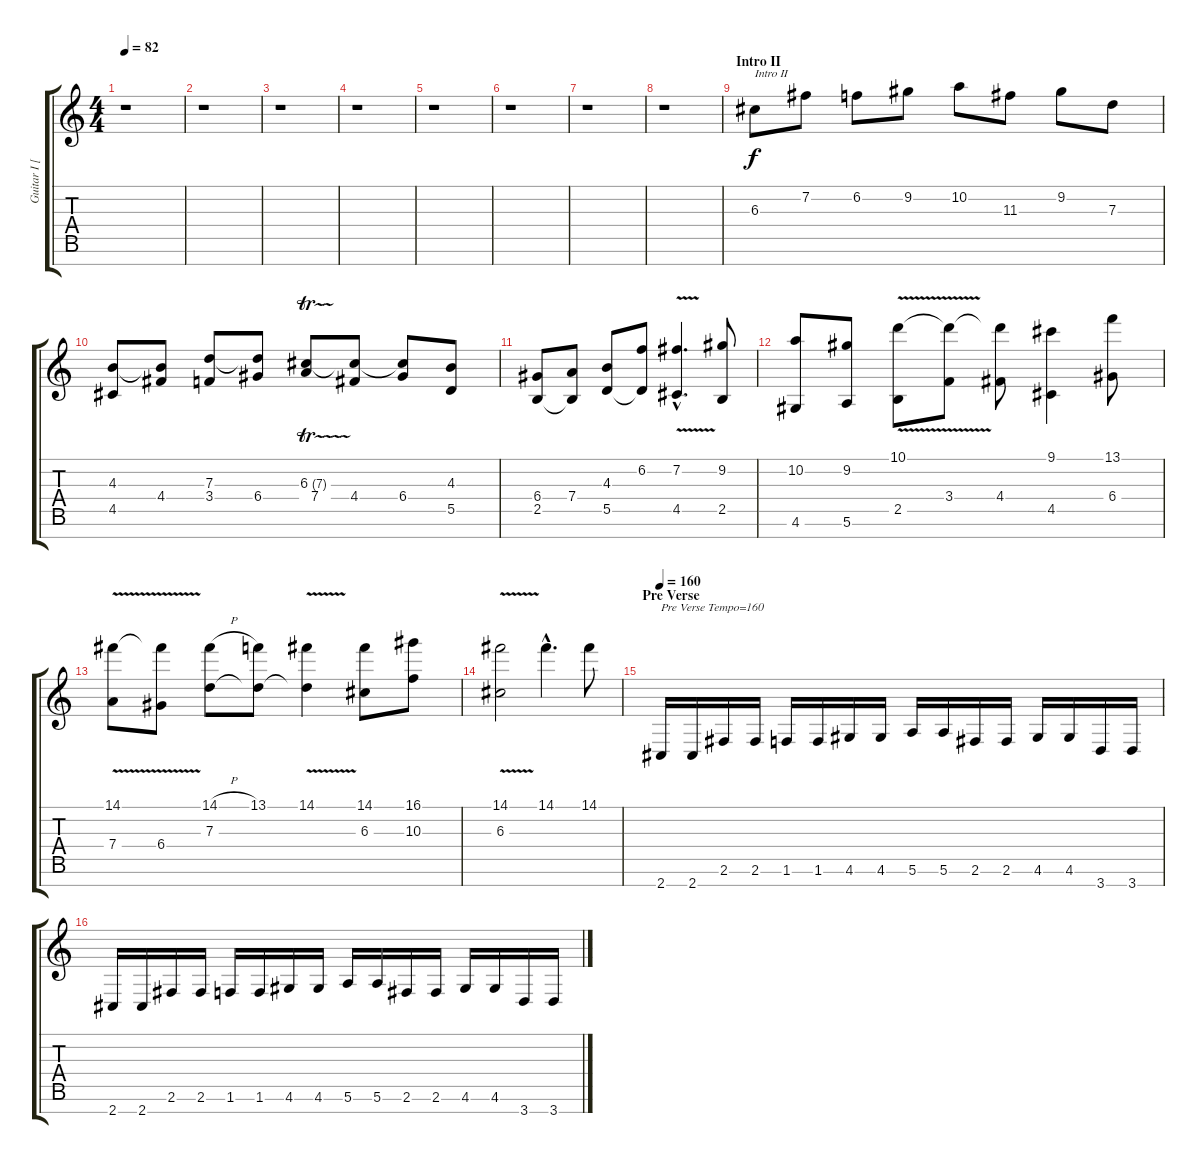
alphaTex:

\track ("Guitar I [Insahn]" "Guitar I [") {instrument distortionguitar}
\staff {score tabs}
\tuning (E4 B3 G3 D3 A2 E2 B1) {hide}
\ts (4 4)
\tempo 82
\clef g2
\ks c
r.1{dy f} |
r.1 |
r.1 |
r.1 |
r.1 |
r.1 |
r.1 |
r.1 |
\section ("" "Intro II")
6.3.8{txt "Intro II"} 7.2.8 6.2.8 9.2.8 10.2.8 11.3.8 9.2.8 7.3.8 |
(4.3 4.5).8 (4.3{t} 4.4).8 (7.3 3.4).8 (7.3{t} 6.4).8 (6.3{tr (7 64)} 7.4).8 (6.3{t} 4.4).8 (6.3{t} 6.4).8 (4.3 5.5).8 |
(6.4 2.5).8 (7.4 2.5{t}).8 (4.3 5.5).8 (6.2 5.5{t}).8 (7.2{v hac} 4.5{hac}).4{d} (9.2 2.5).8 |
(10.2 4.6).8 (9.2 5.6).8 (10.1{v} 2.5).8 (10.1{t} 3.4).8 (10.1{t} 4.4).8 (9.1 4.5).4 (13.1 6.4).8 |
(14.1{v} 7.4).8 (14.1{t} 6.4).8 (14.1{h} 7.3).8 (13.1 7.3{t}).8 (14.1{v} 7.3{t}).4 (14.1 6.3).8 (16.1 10.3).8 |
(14.1{v} 6.3).2 14.1{hac}.4{d} 14.1.8 |
\section ("" "Pre Verse")
\tempo 160
2.7.16{txt "Pre Verse Tempo=160"} 2.7.16 2.6.16 2.6.16 1.6.16 1.6.16 4.6.16 4.6.16 5.6.16 5.6.16 2.6.16 2.6.16 4.6.16 4.6.16 3.7.16 3.7.16 |
2.7.16 2.7.16 2.6.16 2.6.16 1.6.16 1.6.16 4.6.16 4.6.16 5.6.16 5.6.16 2.6.16 2.6.16 4.6.16 4.6.16 3.7.16 3.7.16
